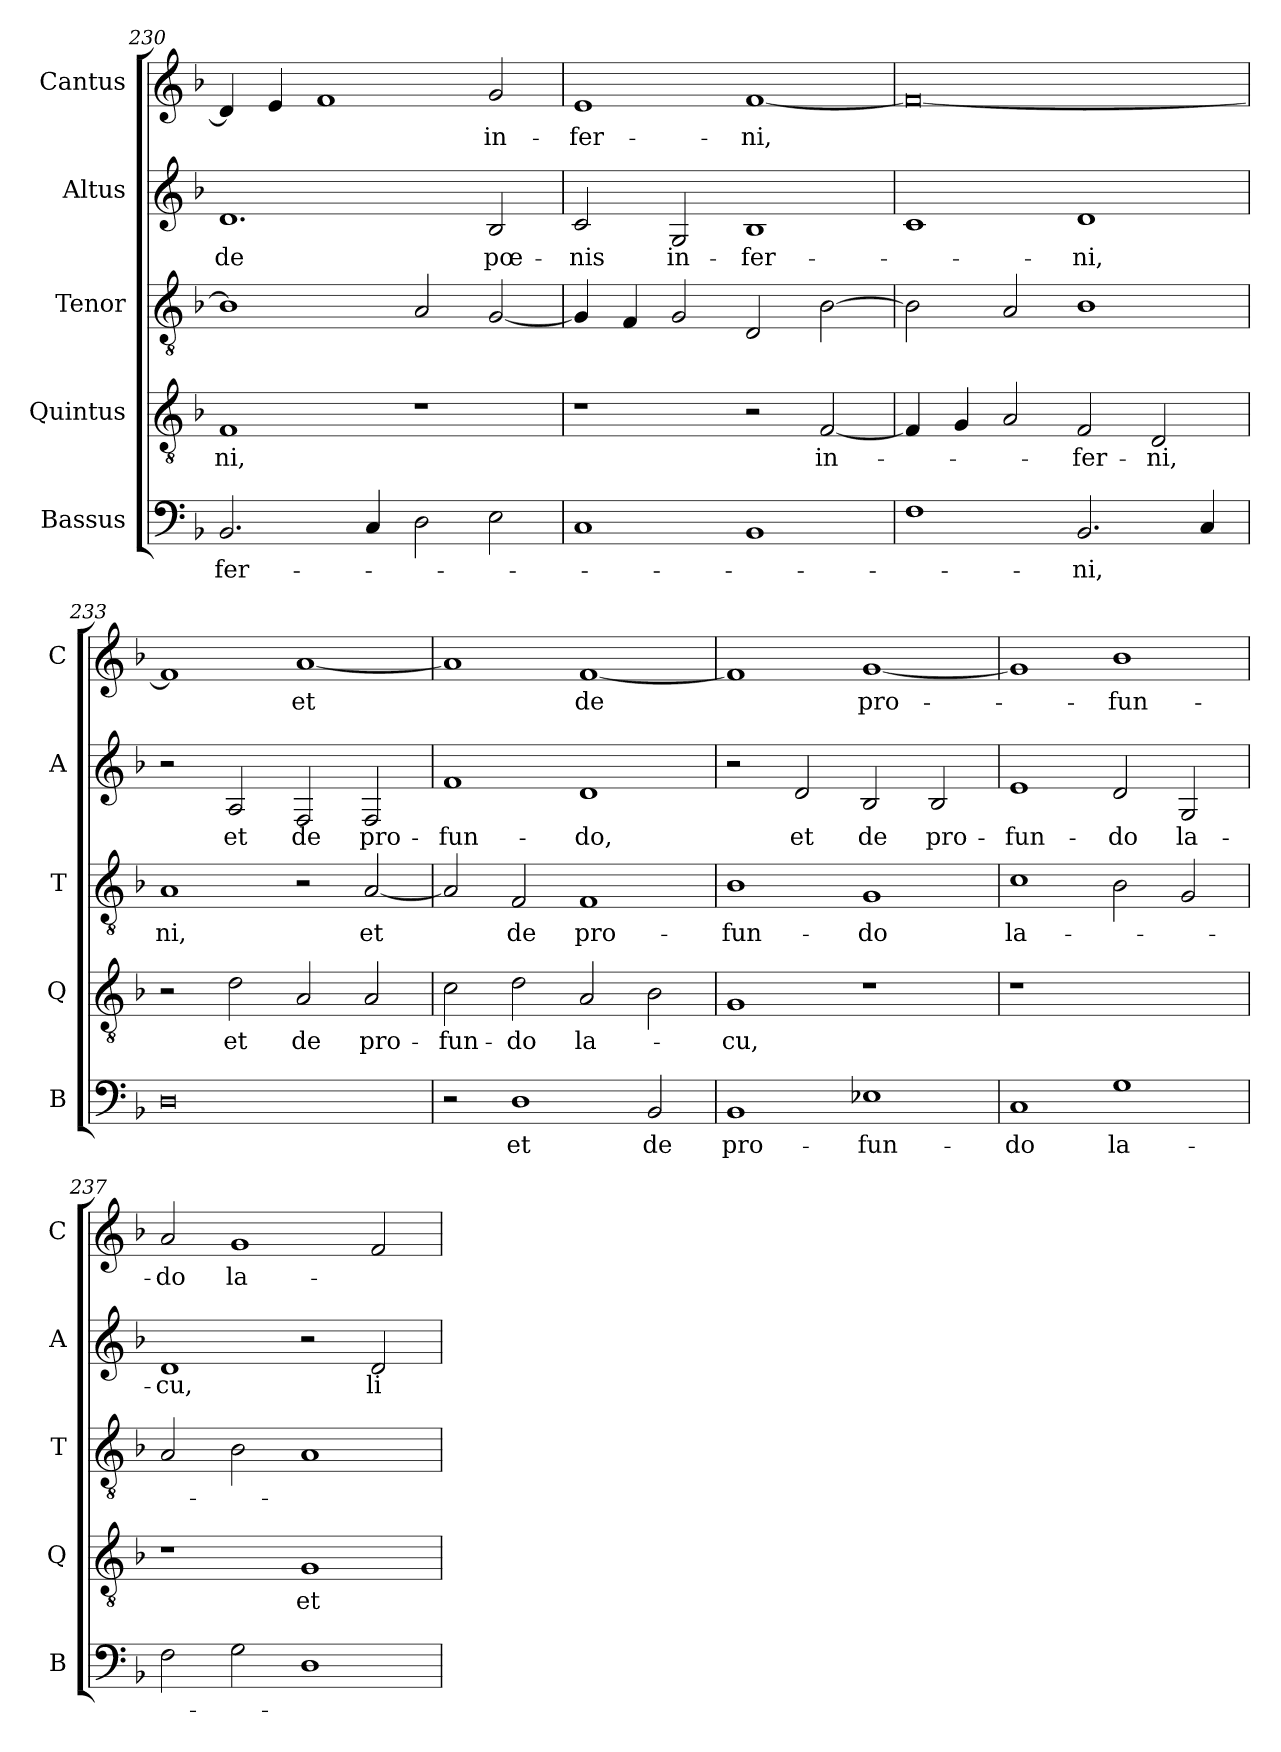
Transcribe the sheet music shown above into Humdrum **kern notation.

**kern	**text	**kern	**text	**kern	**text	**kern	**text	**kern	**text
*part5	*part5	*part4	*part4	*part3	*part3	*part2	*part2	*part1	*part1
*staff5	*staff5	*staff4	*staff4	*staff3	*staff3	*staff2	*staff2	*staff1	*staff1
*I"Bassus	*	*I"Quintus	*	*I"Tenor	*	*I"Altus	*	*I"Cantus	*
*I'B	*	*I'Q	*	*I'T	*	*I'A	*	*I'C	*
!!LO:PB:g=z
*clefF4	*	*clefGv2	*	*clefGv2	*	*clefG2	*	*clefG2	*
*k[b-]	*	*k[b-]	*	*k[b-]	*	*k[b-]	*	*k[b-]	*
*F:	*	*F:	*	*F:	*	*F:	*	*F:	*
=230	=230	=230	=230	=230	=230	=230	=230	=230	=230
!	!LO:LY:b	!	!LO:LY:b	!	!	!	!LO:LY:b	!	!
2.BB-/	-fer-	1F	-ni,	1B-]	.	1.d	de	4d/]	.
.	.	.	.	.	.	.	.	4e/	.
.	.	.	.	.	.	.	.	1f	.
4C/	.	.	.	.	.	.	.	.	.
2D\	.	1r	.	2A/	.	.	.	.	.
!	!	!	!	!	!	!	!LO:LY:b	!	!LO:LY:b
2E\	.	.	.	[2G/	.	2B-/	pœ-	2g/	in-
=231	=231	=231	=231	=231	=231	=231	=231	=231	=231
!	!	!	!	!	!	!	!LO:LY:b	!	!LO:LY:b
1C	.	1r	.	4G/]	.	2c/	-nis	1e	-fer-
.	.	.	.	4F/	.	.	.	.	.
!	!	!	!	!	!	!	!LO:LY:b	!	!
.	.	.	.	2G/	.	2G/	in-	.	.
!	!	!	!	!	!	!	!LO:LY:b	!	!LO:LY:b
1BB-	.	2r	.	2D/	.	1B-	-fer-	[1f	-ni,
!	!	!	!LO:LY:b	!	!	!	!	!	!
.	.	[2F/	in-	[2B-\	.	.	.	.	.
=232	=232	=232	=232	=232	=232	=232	=232	=232	=232
1F	.	4F/]	.	2B-\]	.	1c	.	0f_	.
.	.	4G/	.	.	.	.	.	.	.
.	.	2A/	.	2A/	.	.	.	.	.
!	!LO:LY:b	!	!LO:LY:b	!	!	!	!LO:LY:b	!	!
2.BB-/	-ni,	2F/	-fer-	1B-	.	1d	-ni,	.	.
!	!	!	!LO:LY:b	!	!	!	!	!	!
.	.	2D/	-ni,	.	.	.	.	.	.
4C/	.	.	.	.	.	.	.	.	.
=233	=233	=233	=233	=233	=233	=233	=233	=233	=233
!	!	!	!	!	!LO:LY:b	!	!	!	!
0D	.	2r	.	1A	-ni,	2r	.	1f]	.
!	!	!	!LO:LY:b	!	!	!	!LO:LY:b	!	!
.	.	2d\	et	.	.	2A/	et	.	.
!	!	!	!LO:LY:b	!	!	!	!LO:LY:b	!	!LO:LY:b
.	.	2A/	de	2r	.	2F/	de	[1a	et
!	!	!	!LO:LY:b	!	!LO:LY:b	!	!LO:LY:b	!	!
.	.	2A/	pro-	[2A/	et	2F/	pro-	.	.
=234	=234	=234	=234	=234	=234	=234	=234	=234	=234
!	!	!	!LO:LY:b	!	!	!	!LO:LY:b	!	!
2r	.	2c\	-fun-	2A/]	.	1f	-fun-	1a]	.
!	!LO:LY:b	!	!LO:LY:b	!	!LO:LY:b	!	!	!	!
1D	et	2d\	-do	2F/	de	.	.	.	.
!	!	!	!LO:LY:b	!	!LO:LY:b	!	!LO:LY:b	!	!LO:LY:b
.	.	2A/	la-	1F	pro-	1d	-do,	[1f	de
!	!LO:LY:b	!	!	!	!	!	!	!	!
2BB-/	de	2B-\	.	.	.	.	.	.	.
=235	=235	=235	=235	=235	=235	=235	=235	=235	=235
!	!LO:LY:b	!	!LO:LY:b	!	!LO:LY:b	!	!	!	!
1BB-	pro-	1G	-cu,	1B-	-fun-	2r	.	1f]	.
!	!	!	!	!	!	!	!LO:LY:b	!	!
.	.	.	.	.	.	2d/	et	.	.
!	!LO:LY:b	!	!	!	!LO:LY:b	!	!LO:LY:b	!	!LO:LY:b
1E-X	-fun-	1r	.	1G	-do	2B-/	de	[1g	pro-
!	!	!	!	!	!	!	!LO:LY:b	!	!
.	.	.	.	.	.	2B-/	pro-	.	.
!!LO:LB:g=z
=236	=236	=236	=236	=236	=236	=236	=236	=236	=236
!	!LO:LY:b	!	!	!	!LO:LY:b	!	!LO:LY:b	!	!
1C	-do	1r	.	1c	la-	1e	-fun-	1g]	.
!	!LO:LY:b	!	!	!	!	!	!LO:LY:b	!	!LO:LY:b
1G	la-	1ryy	.	2B-\	.	2d/	-do	1b-	-fun-
!	!	!	!	!	!	!	!LO:LY:b	!	!
.	.	.	.	2G/	.	2G/	la-	.	.
=237	=237	=237	=237	=237	=237	=237	=237	=237	=237
!	!	!	!	!	!	!	!LO:LY:b	!	!LO:LY:b
2F\	.	1r	.	2A/	.	1d	-cu,	2a/	-do
!	!	!	!	!	!	!	!	!	!LO:LY:b
2G\	.	.	.	2B-\	.	.	.	1g	la-
!	!	!	!LO:LY:b	!	!	!	!	!	!
1D	.	1G	et	1A	.	2r	.	.	.
!	!	!	!	!	!	!	!LO:LY:b	!	!
.	.	.	.	.	.	2d/	li-	2f/	.
=	=	=	=	=	=	=	=	=	=
*-	*-	*-	*-	*-	*-	*-	*-	*-	*-
